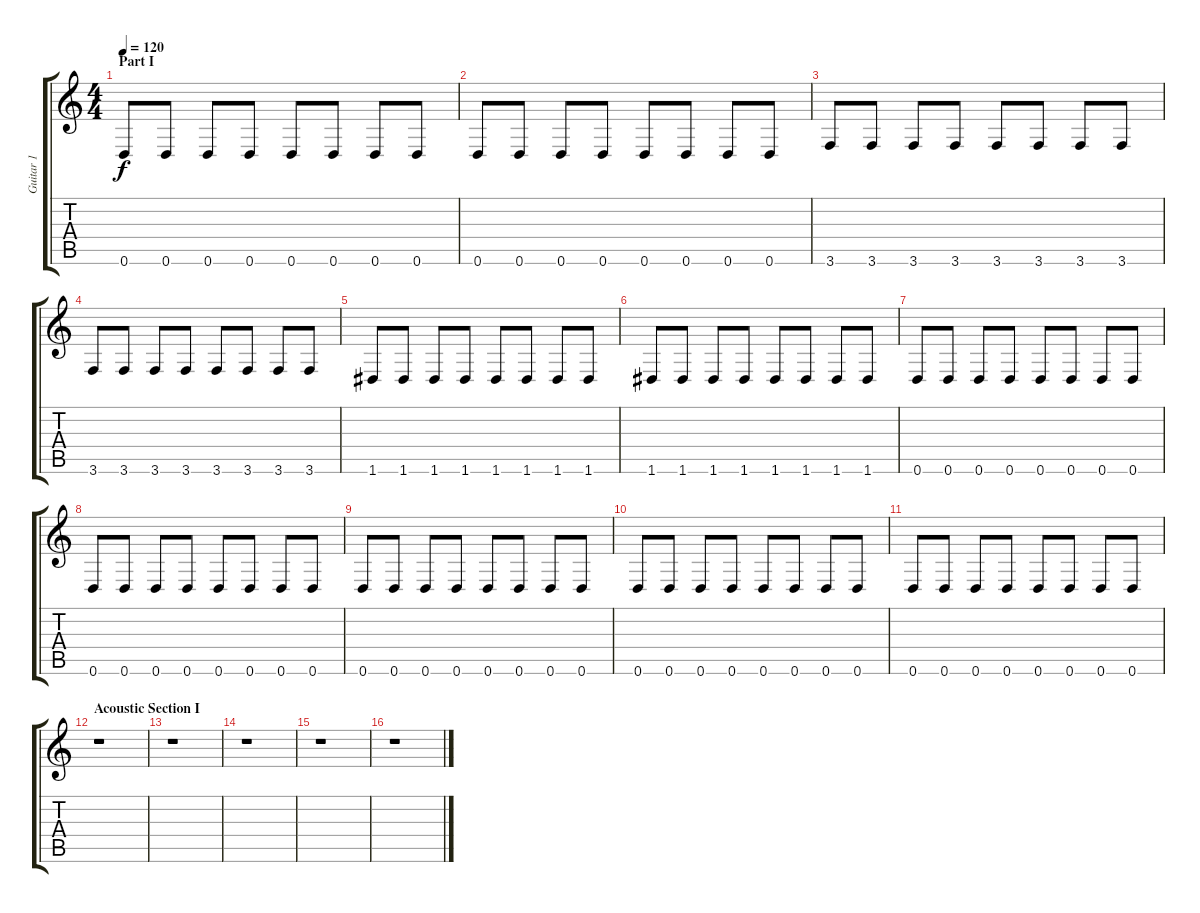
\track ("Guitar 1" "Guitar 1") {instrument distortionguitar}
\staff {score tabs}
\tuning (D4 A3 F3 C3 G2 D2) {hide}
\ts (4 4)
\section ("" "Part I")
\tempo 120
\clef g2
\ks c
0.6.8{dy f} 0.6.8 0.6.8 0.6.8 0.6.8 0.6.8 0.6.8 0.6.8 |
0.6.8 0.6.8 0.6.8 0.6.8 0.6.8 0.6.8 0.6.8 0.6.8 |
3.6.8 3.6.8 3.6.8 3.6.8 3.6.8 3.6.8 3.6.8 3.6.8 |
3.6.8 3.6.8 3.6.8 3.6.8 3.6.8 3.6.8 3.6.8 3.6.8 |
1.6.8 1.6.8 1.6.8 1.6.8 1.6.8 1.6.8 1.6.8 1.6.8 |
1.6.8 1.6.8 1.6.8 1.6.8 1.6.8 1.6.8 1.6.8 1.6.8 |
0.6.8 0.6.8 0.6.8 0.6.8 0.6.8 0.6.8 0.6.8 0.6.8 |
0.6.8 0.6.8 0.6.8 0.6.8 0.6.8 0.6.8 0.6.8 0.6.8 |
0.6.8 0.6.8 0.6.8 0.6.8 0.6.8 0.6.8 0.6.8 0.6.8 |
0.6.8 0.6.8 0.6.8 0.6.8 0.6.8 0.6.8 0.6.8 0.6.8 |
0.6.8 0.6.8 0.6.8 0.6.8 0.6.8 0.6.8 0.6.8 0.6.8 |
\section ("" "Acoustic Section I")
r.1 |
r.1 |
r.1 |
r.1 |
r.1
